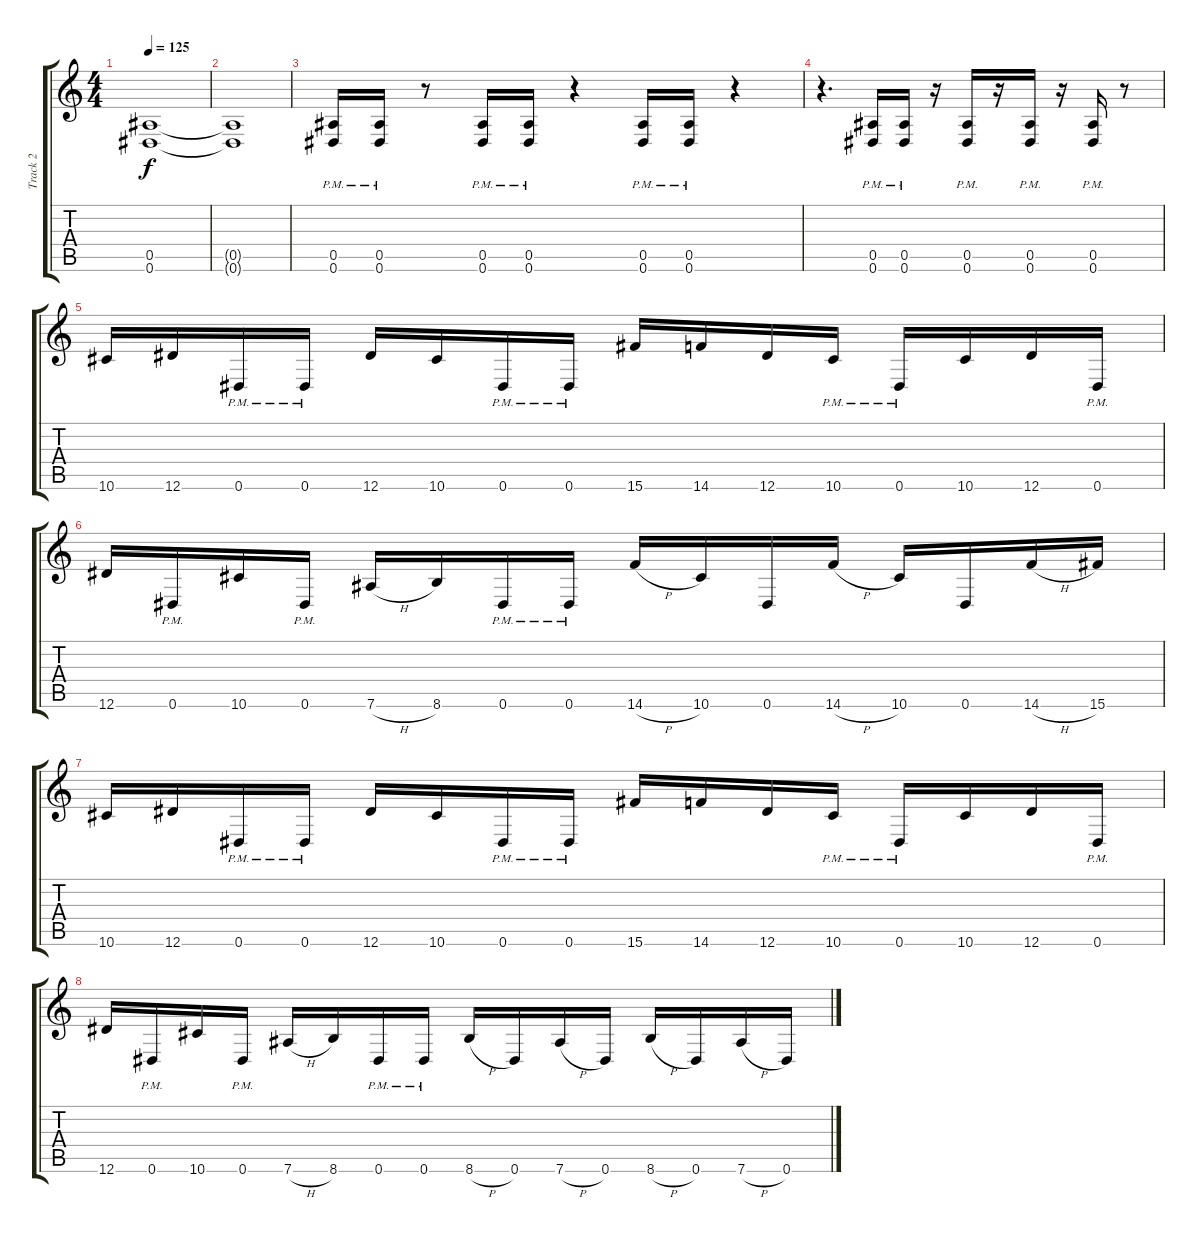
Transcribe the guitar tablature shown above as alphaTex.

\track ("Track 2" "Track 2") {instrument distortionguitar}
\staff {score tabs}
\tuning (F4 C4 Ab3 Eb3 Bb2 Eb2) {hide}
\ts (4 4)
\tempo 125
\clef g2
\ks c
(0.5 0.6).1{dy f volume 15 instrument distortionguitar} |
(0.5{t} 0.6{t}).1 |
(0.5{pm} 0.6{pm}).16 (0.5{pm} 0.6{pm}).16 r.8 (0.5{pm} 0.6{pm}).16 (0.5{pm} 0.6{pm}).16 r.4 (0.5{pm} 0.6{pm}).16 (0.5{pm} 0.6{pm}).16 r.4 |
r.4{d} (0.5{pm} 0.6{pm}).16 (0.5{pm} 0.6{pm}).16 r.16 (0.5{pm} 0.6{pm}).16 r.16 (0.5{pm} 0.6{pm}).16 r.16 (0.5{pm} 0.6{pm}).16 r.8 |
10.6.16 12.6.16 0.6{pm}.16 0.6{pm}.16 12.6.16 10.6.16 0.6{pm}.16 0.6{pm}.16 15.6.16 14.6.16 12.6.16 10.6{pm}.16 0.6{pm}.16 10.6.16 12.6.16 0.6{pm}.16 |
12.6.16 0.6{pm}.16 10.6.16 0.6{pm}.16 7.6{h}.16 8.6.16 0.6{pm}.16 0.6{pm}.16 14.6{h}.16 10.6.16 0.6.16 14.6{h}.16 10.6.16 0.6.16 14.6{h}.16 15.6.16 |
10.6.16 12.6.16 0.6{pm}.16 0.6{pm}.16 12.6.16 10.6.16 0.6{pm}.16 0.6{pm}.16 15.6.16 14.6.16 12.6.16 10.6{pm}.16 0.6{pm}.16 10.6.16 12.6.16 0.6{pm}.16 |
12.6.16 0.6{pm}.16 10.6.16 0.6{pm}.16 7.6{h}.16 8.6.16 0.6{pm}.16 0.6{pm}.16 8.6{h}.16 0.6.16 7.6{h}.16 0.6.16 8.6{h}.16 0.6.16 7.6{h}.16 0.6.16
